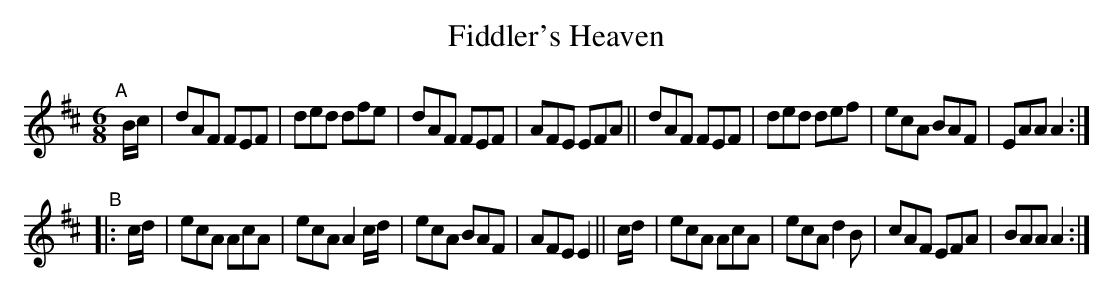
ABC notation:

X:1
T: Fiddler's Heaven
M: 6/8
L: 1/8
K: D	% and Amix
"^A"[|] B/c/ \
|  dAF FEF | ded dfe | dAF FEF | AFE EFA \
|| dAF FEF | ded def | ecA BAF | EAA A2 :|
"^B"\
|: c/d/ | ecA AcA | ecA A2c/d/ | ecA BAF | AFE E2 \
|| c/d/ | ecA AcA | ecA d2B | cAF EFA | BAA A2 :|
